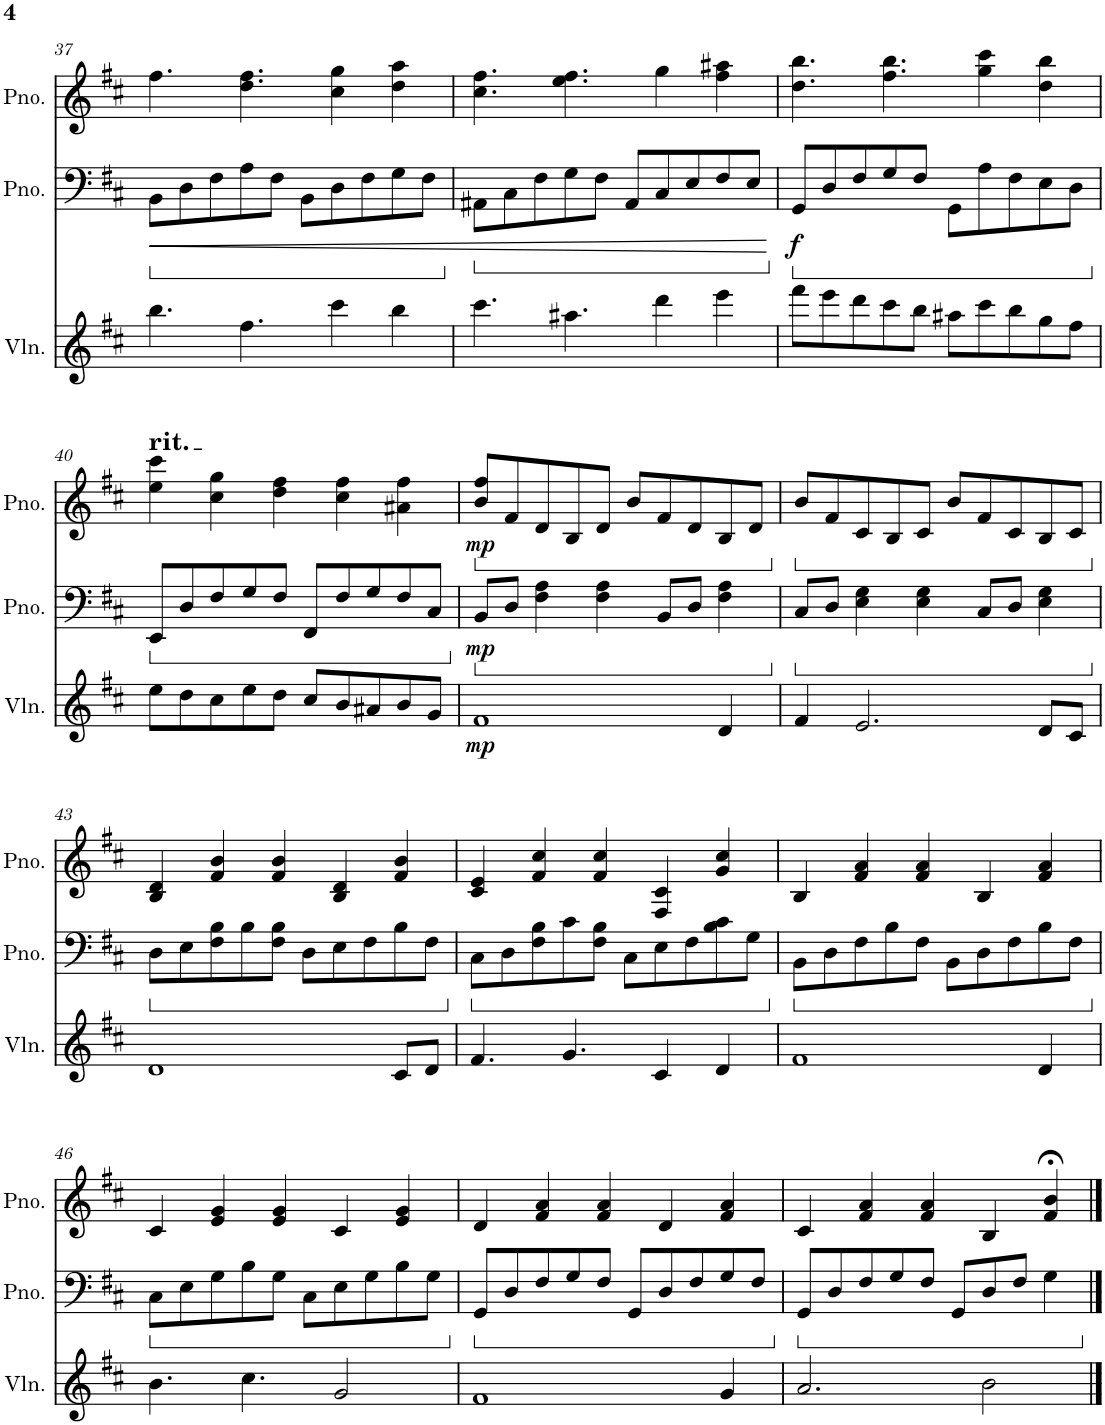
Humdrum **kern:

**kern	**dynam	**kern	**dynam	**kern	**dynam
*part3	*part3	*part2	*part2	*part1	*part1
*staff3	*staff3	*staff2	*staff2	*staff1	*staff1
*I"Violin	*	*I"Piano	*	*I"Piano	*
*I'Vln.	*	*I'Pno.	*	*I'Pno.	*
!!LO:PB:g=z
*clefG2	*	*clefF4	*	*clefG2	*
*k[f#c#]	*	*k[f#c#]	*	*k[f#c#]	*
*M5/4	*	*M5/4	*	*M5/4	*
=37	=37	=37	=37	=37	=37
4.bb\	.	8BB\L	.	4.ff#\	.
.	.	8D\	.	.	.
.	.	8F#\	.	.	.
4.ff#\	.	8A\	.	4.dd\ 4.ff#\	.
.	.	8F#\J	.	.	.
.	.	8BB\L	.	.	.
4ccc#\	.	8D\	.	4cc#\ 4gg\	.
.	.	8F#\	.	.	.
4bb\	.	8G\	.	4dd\ 4aa\	.
.	.	8F#\J	.	.	.
=38	=38	=38	=38	=38	=38
4.ccc#\	.	8AA#X\L	.	4.cc#\ 4.ff#\	.
.	.	8C#\	.	.	.
.	.	8F#\	.	.	.
4.aa#X\	.	8G\	.	4.ee\ 4.ff#\	.
.	.	8F#\J	.	.	.
.	.	8AA#/L	.	.	.
4ddd\	.	8C#/	.	4gg\	.
.	.	8E/	.	.	.
4eee\	.	8F#/	.	4ff#\ 4aa#X\	.
.	.	8E/J	.	.	.
=39	=39	=39	=39	=39	=39
!	!	!	!LO:DY:b	!	!
8fff#\L	.	8GG/L	f	4.dd\ 4.bb\	.
8eee\	.	8D/	.	.	.
8ddd\	.	8F#/	.	.	.
8ccc#\	.	8G/	.	4.ff#\ 4.bb\	.
8bb\J	.	8F#/J	.	.	.
8aa#X\L	.	8GG\L	.	.	.
8ccc#\	.	8A\	.	4gg\ 4ccc#\	.
8bb\	.	8F#\	.	.	.
8gg\	.	8E\	.	4dd\ 4bb\	.
8ff#\J	.	8D\J	.	.	.
!!LO:LB:g=z
=40	=40	=40	=40	=40	=40
!	!	!	!	!LO:TX:a:t=rit.	!
8ee\L	.	8EE/L	.	4ee\ 4ccc#\	.
8dd\	.	8D/	.	.	.
8cc#\	.	8F#/	.	4cc#\ 4gg\	.
8ee\	.	8G/	.	.	.
8dd\J	.	8F#/J	.	4dd\ 4ff#\	.
8cc#/L	.	8FF#/L	.	.	.
8b/	.	8F#/	.	4cc#\ 4ff#\	.
8a#X/	.	8G/	.	.	.
8b/	.	8F#/	.	4a#X\ 4ff#\	.
8g/J	.	8C#/J	.	.	.
=41	=41	=41	=41	=41	=41
*	*	*	*	*ped	*
!	!LO:DY:b	!	!LO:DY:b	!	!LO:DY:b
1f#	mp	8BB/L	mp	8b/ 8ff#/L	mp
.	.	8D/J	.	8f#/	.
.	.	4F#\ 4A\	.	8d/	.
.	.	.	.	8B/	.
.	.	4F#\ 4A\	.	8d/J	.
.	.	.	.	8b/L	.
.	.	8BB/L	.	8f#/	.
.	.	8D/J	.	8d/	.
4d/	.	4F#\ 4A\	.	8B/	.
.	.	.	.	8d/J	.
=42	=42	=42	=42	=42	=42
*	*	*	*	*Xped	*
4f#/	.	8C#/L	.	8b/L	.
*	*	*	*	*ped	*
.	.	8D/J	.	8f#/	.
2.e/	.	4E\ 4G\	.	8c#/	.
.	.	.	.	8B/	.
.	.	4E\ 4G\	.	8c#/J	.
.	.	.	.	8b/L	.
.	.	8C#/L	.	8f#/	.
.	.	8D/J	.	8c#/	.
8d/L	.	4E\ 4G\	.	8B/	.
8c#/J	.	.	.	8c#/J	.
!!LO:LB:g=z
=43	=43	=43	=43	=43	=43
*	*	*	*	*Xped	*
1d	.	8D\L	.	4B/ 4d/	.
.	.	8E\	.	.	.
.	.	8F#\ 8B\	.	4f#/ 4b/	.
.	.	8B\	.	.	.
.	.	8F#\ 8B\J	.	4f#/ 4b/	.
.	.	8D\L	.	.	.
.	.	8E\	.	4B/ 4d/	.
.	.	8F#\	.	.	.
8c#/L	.	8B\	.	4f#/ 4b/	.
8d/J	.	8F#\J	.	.	.
=44	=44	=44	=44	=44	=44
4.f#/	.	8C#\L	.	4c#/ 4e/	.
.	.	8D\	.	.	.
.	.	8F#\ 8B\	.	4f#/ 4cc#/	.
4.g/	.	8c#\	.	.	.
.	.	8F#\ 8B\J	.	4f#/ 4cc#/	.
.	.	8C#\L	.	.	.
4c#/	.	8E\	.	4F#/ 4c#/	.
.	.	8F#\	.	.	.
4d/	.	8B\ 8c#\	.	4g/ 4cc#/	.
.	.	8G\J	.	.	.
=45	=45	=45	=45	=45	=45
1f#	.	8BB\L	.	4B/	.
.	.	8D\	.	.	.
.	.	8F#\	.	4f#/ 4a/	.
.	.	8B\	.	.	.
.	.	8F#\J	.	4f#/ 4a/	.
.	.	8BB\L	.	.	.
.	.	8D\	.	4B/	.
.	.	8F#\	.	.	.
4d/	.	8B\	.	4f#/ 4a/	.
.	.	8F#\J	.	.	.
!!LO:LB:g=z
=46	=46	=46	=46	=46	=46
4.b\	.	8C#\L	.	4c#/	.
.	.	8E\	.	.	.
.	.	8G\	.	4e/ 4g/	.
4.cc#\	.	8B\	.	.	.
.	.	8G\J	.	4e/ 4g/	.
.	.	8C#\L	.	.	.
2g/	.	8E\	.	4c#/	.
.	.	8G\	.	.	.
.	.	8B\	.	4e/ 4g/	.
.	.	8G\J	.	.	.
=47	=47	=47	=47	=47	=47
1f#	.	8GG/L	.	4d/	.
.	.	8D/	.	.	.
.	.	8F#/	.	4f#/ 4a/	.
.	.	8G/	.	.	.
.	.	8F#/J	.	4f#/ 4a/	.
.	.	8GG/L	.	.	.
.	.	8D/	.	4d/	.
.	.	8F#/	.	.	.
4g/	.	8G/	.	4f#/ 4a/	.
.	.	8F#/J	.	.	.
=48	=48	=48	=48	=48	=48
2.a/	.	8GG/L	.	4c#/	.
.	.	8D/	.	.	.
.	.	8F#/	.	4f#/ 4a/	.
.	.	8G/	.	.	.
.	.	8F#/J	.	4f#/ 4a/	.
.	.	8GG/L	.	.	.
2b\	.	8D/	.	4B/	.
.	.	8F#/J	.	.	.
.	.	4G\	.	4f#/;< 4b/;<	.
==	==	==	==	==	==
*-	*-	*-	*-	*-	*-
